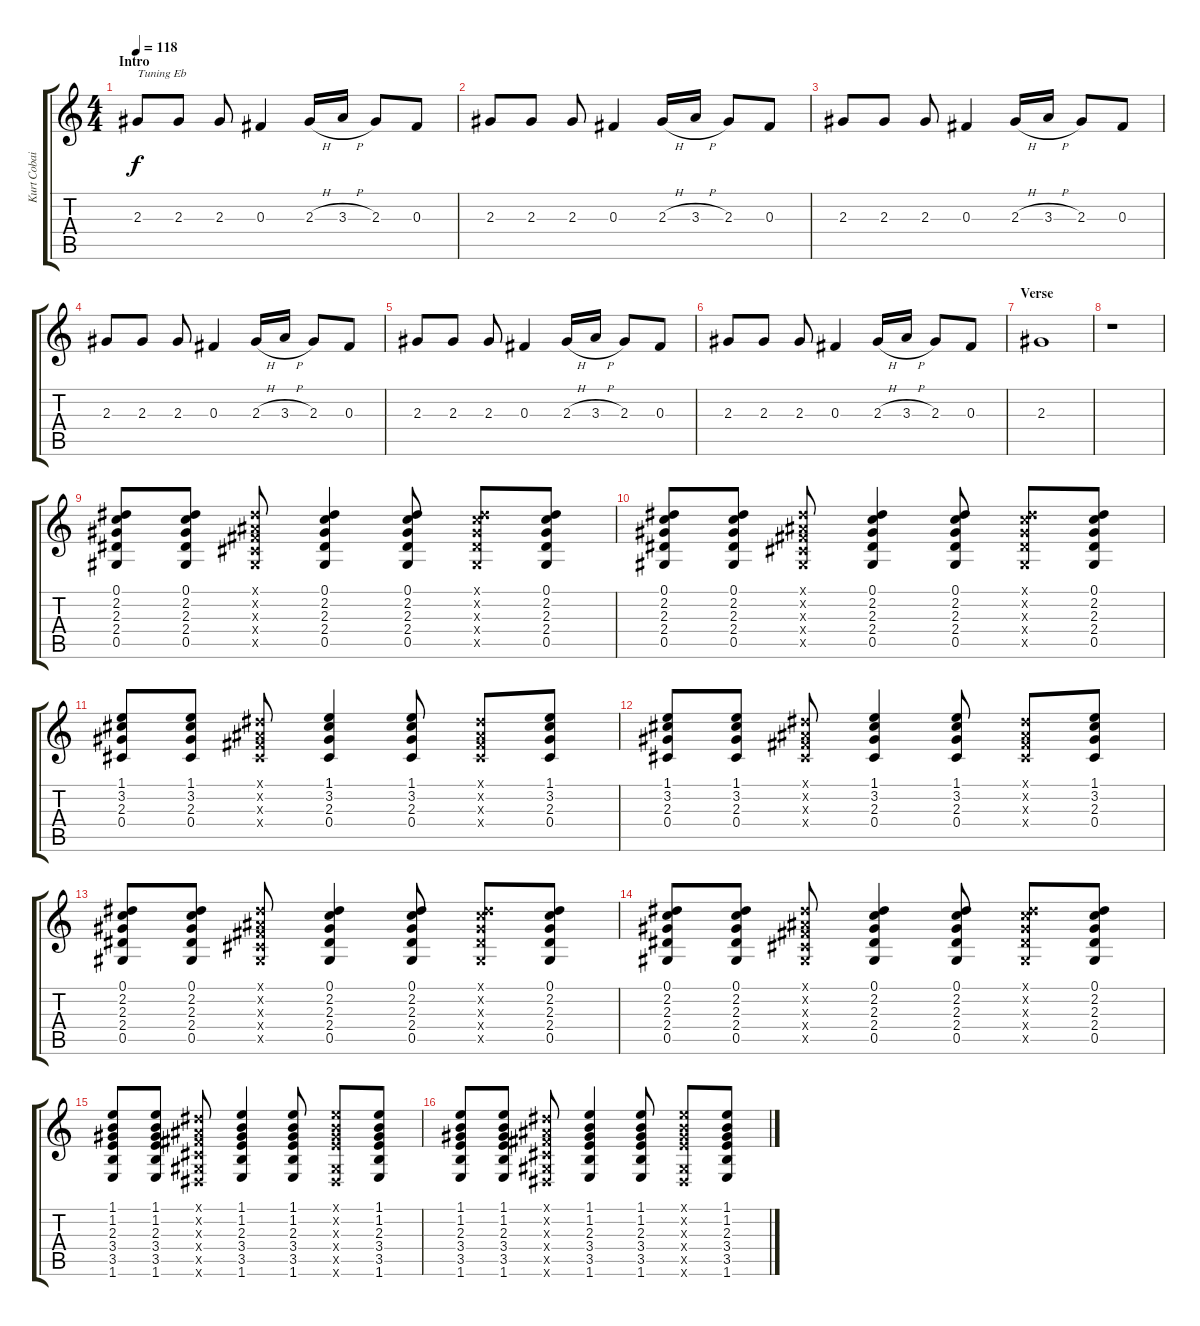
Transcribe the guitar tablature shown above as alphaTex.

\track ("Kurt Cobain - Distortion Guitar" "Kurt Cobai") {instrument distortionguitar}
\staff {score tabs}
\tuning (Eb4 Bb3 Gb3 Db3 Ab2 Eb2) {hide}
\ts (4 4)
\section ("" "Intro")
\tempo 118
\clef g2
\ks c
2.3.8{txt "Tuning Eb" dy f instrument distortionguitar} 2.3.8 2.3.8 0.3.4 2.3{h}.16 3.3{h}.16 2.3.8 0.3.8 |
2.3.8 2.3.8 2.3.8 0.3.4 2.3{h}.16 3.3{h}.16 2.3.8 0.3.8 |
2.3.8 2.3.8 2.3.8 0.3.4 2.3{h}.16 3.3{h}.16 2.3.8 0.3.8 |
2.3.8 2.3.8 2.3.8 0.3.4 2.3{h}.16 3.3{h}.16 2.3.8 0.3.8 |
2.3.8 2.3.8 2.3.8 0.3.4 2.3{h}.16 3.3{h}.16 2.3.8 0.3.8 |
2.3.8 2.3.8 2.3.8 0.3.4 2.3{h}.16 3.3{h}.16 2.3.8 0.3.8 |
\section ("" "Verse")
2.3.1 |
r.1 |
(0.1 2.2 2.3 2.4 0.5).8{volume 10 instrument acousticguitarsteel} (0.1 2.2 2.3 2.4 0.5).8 (0.1{x} 0.2{x} 0.3{x} 0.4{x} 0.5{x}).8 (0.1 2.2 2.3 2.4 0.5).4 (0.1 2.2 2.3 2.4 0.5).8 (0.1{x} 2.2{x} 2.3{x} 2.4{x} 0.5{x}).8 (0.1 2.2 2.3 2.4 0.5).8 |
(0.1 2.2 2.3 2.4 0.5).8 (0.1 2.2 2.3 2.4 0.5).8 (0.1{x} 0.2{x} 0.3{x} 0.4{x} 0.5{x}).8 (0.1 2.2 2.3 2.4 0.5).4 (0.1 2.2 2.3 2.4 0.5).8 (0.1{x} 2.2{x} 2.3{x} 2.4{x} 0.5{x}).8 (0.1 2.2 2.3 2.4 0.5).8 |
(1.1 3.2 2.3 0.4).8 (1.1 3.2 2.3 0.4).8 (0.1{x} 0.2{x} 0.3{x} 0.4{x}).8 (1.1 3.2 2.3 0.4).4 (1.1 3.2 2.3 0.4).8 (0.1{x} 0.2{x} 0.3{x} 0.4{x}).8 (1.1 3.2 2.3 0.4).8 |
(1.1 3.2 2.3 0.4).8 (1.1 3.2 2.3 0.4).8 (0.1{x} 0.2{x} 0.3{x} 0.4{x}).8 (1.1 3.2 2.3 0.4).4 (1.1 3.2 2.3 0.4).8 (0.1{x} 0.2{x} 0.3{x} 0.4{x}).8 (1.1 3.2 2.3 0.4).8 |
(0.1 2.2 2.3 2.4 0.5).8 (0.1 2.2 2.3 2.4 0.5).8 (0.1{x} 0.2{x} 0.3{x} 0.4{x} 0.5{x}).8 (0.1 2.2 2.3 2.4 0.5).4 (0.1 2.2 2.3 2.4 0.5).8 (0.1{x} 2.2{x} 2.3{x} 2.4{x} 0.5{x}).8 (0.1 2.2 2.3 2.4 0.5).8 |
(0.1 2.2 2.3 2.4 0.5).8 (0.1 2.2 2.3 2.4 0.5).8 (0.1{x} 0.2{x} 0.3{x} 0.4{x} 0.5{x}).8 (0.1 2.2 2.3 2.4 0.5).4 (0.1 2.2 2.3 2.4 0.5).8 (0.1{x} 2.2{x} 2.3{x} 2.4{x} 0.5{x}).8 (0.1 2.2 2.3 2.4 0.5).8 |
(1.1 1.2 2.3 3.4 3.5 1.6).8 (1.1 1.2 2.3 3.4 3.5 1.6).8 (0.1{x} 0.2{x} 0.3{x} 0.4{x} 0.5{x} 0.6{x}).8 (1.1 1.2 2.3 3.4 3.5 1.6).4 (1.1 1.2 2.3 3.4 3.5 1.6).8 (1.1{x} 1.2{x} 2.3{x} 3.4{x} 0.5{x} 0.6{x}).8 (1.1 1.2 2.3 3.4 3.5 1.6).8 |
(1.1 1.2 2.3 3.4 3.5 1.6).8 (1.1 1.2 2.3 3.4 3.5 1.6).8 (0.1{x} 0.2{x} 0.3{x} 0.4{x} 0.5{x} 0.6{x}).8 (1.1 1.2 2.3 3.4 3.5 1.6).4 (1.1 1.2 2.3 3.4 3.5 1.6).8 (1.1{x} 1.2{x} 2.3{x} 3.4{x} 0.5{x} 0.6{x}).8 (1.1 1.2 2.3 3.4 3.5 1.6).8
